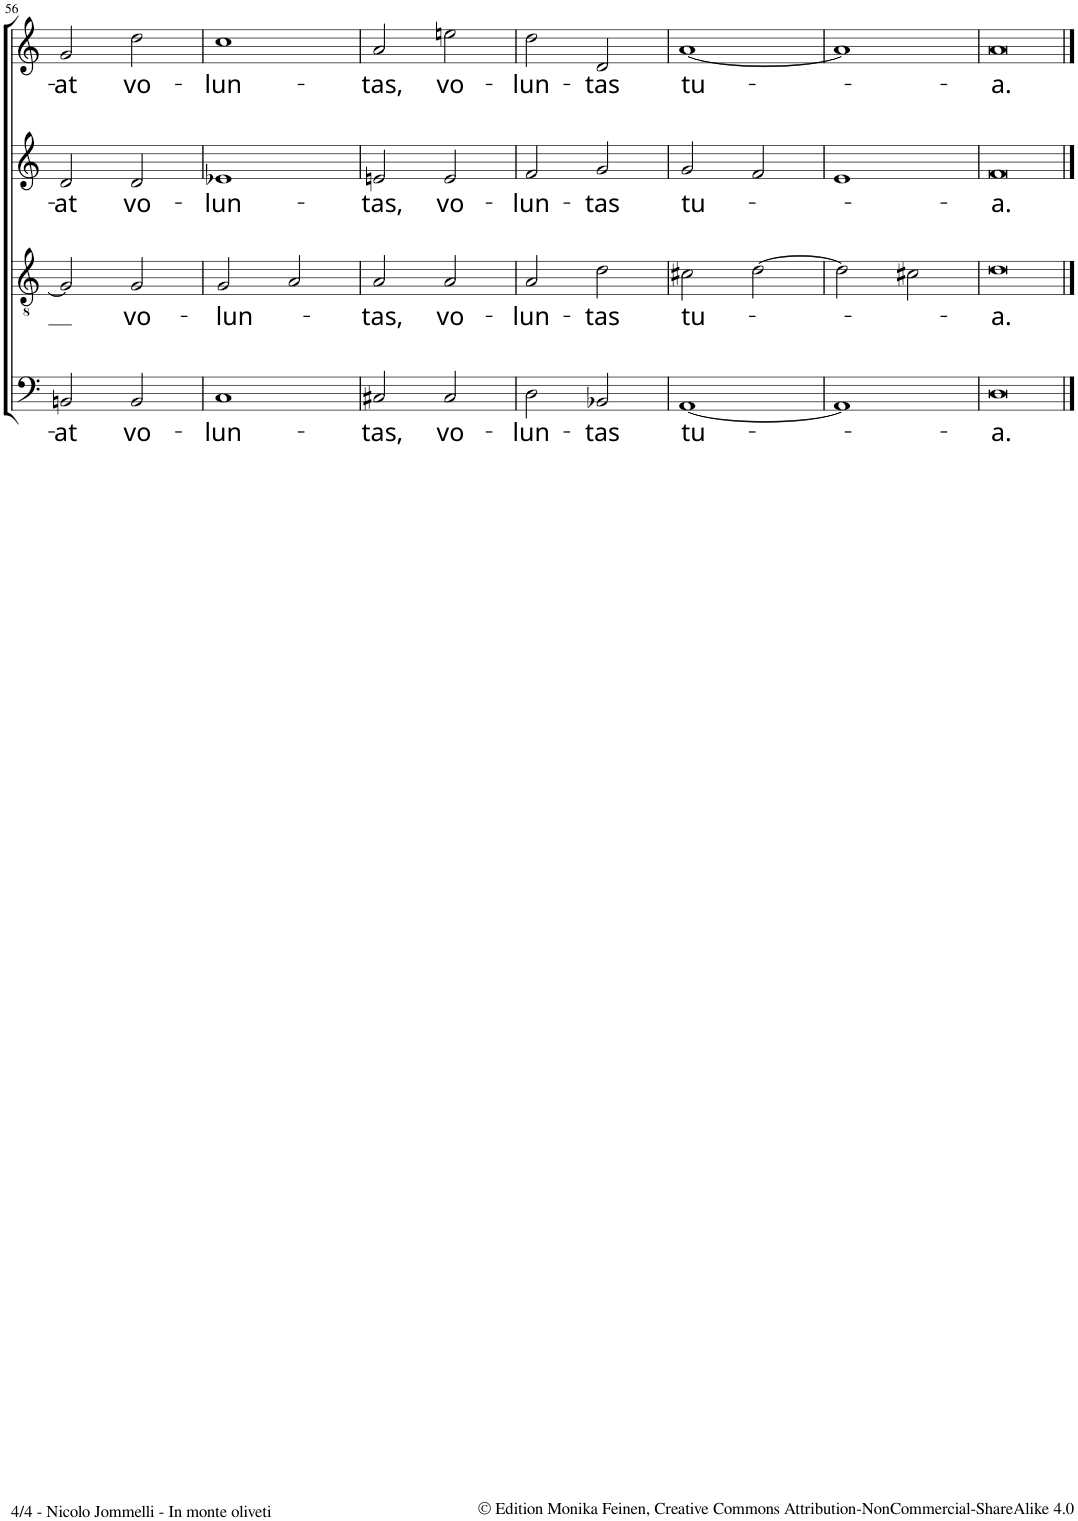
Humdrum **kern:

**kern	**text	**kern	**text	**kern	**text	**kern	**text
*part4	*part4	*part3	*part3	*part2	*part2	*part1	*part1
*staff4	*staff4	*staff3	*staff3	*staff2	*staff2	*staff1	*staff1
*I"BASSO.	*	*I"TENORE.	*	*I"ALTO.	*	*I"CANTO.	*
!!LO:PB:g=z
*clefF4	*	*clefGv2	*	*clefG2	*	*clefG2	*
*k[]	*	*k[]	*	*k[]	*	*k[]	*
*M4/4	*	*M4/4	*	*M4/4	*	*M4/4	*
*met(c)	*	*met(c)	*	*met(c)	*	*met(c)	*
=56	=56	=56	=56	=56	=56	=56	=56
!	!LO:LY:b	!	!	!	!LO:LY:b	!	!LO:LY:b
2BBn/	-at	2G/]	.	2d/	-at	2g/	-at
!	!LO:LY:b	!	!LO:LY:b	!	!LO:LY:b	!	!LO:LY:b
2BB/	vo-	2G/	vo-	2d/	vo-	2dd\	vo-
=57	=57	=57	=57	=57	=57	=57	=57
!	!LO:LY:b	!	!LO:LY:b	!	!LO:LY:b	!	!LO:LY:b
1C	-lun-	2G/	-lun-	1e-X	-lun-	1cc	-lun-
.	.	2A/	.	.	.	.	.
=58	=58	=58	=58	=58	=58	=58	=58
!	!LO:LY:b	!	!LO:LY:b	!	!LO:LY:b	!	!LO:LY:b
2C#X/	-tas,	2A/	-tas,	2en/	-tas,	2a/	-tas,
!	!LO:LY:b	!	!LO:LY:b	!	!LO:LY:b	!	!LO:LY:b
2C#/	vo-	2A/	vo-	2e/	vo-	2een\	vo-
=59	=59	=59	=59	=59	=59	=59	=59
!	!LO:LY:b	!	!LO:LY:b	!	!LO:LY:b	!	!LO:LY:b
2D\	-lun-	2A/	-lun-	2f/	-lun-	2dd\	-lun-
!	!LO:LY:b	!	!LO:LY:b	!	!LO:LY:b	!	!LO:LY:b
2BB-X/	-tas	2d\	-tas	2g/	-tas	2d/	-tas
=60	=60	=60	=60	=60	=60	=60	=60
!	!LO:LY:b	!	!LO:LY:b	!	!LO:LY:b	!	!LO:LY:b
[1AA	tu-	2c#X\	tu-	2g/	tu-	[1a	tu-
.	.	[2d\	.	2f/	.	.	.
=61	=61	=61	=61	=61	=61	=61	=61
1AA]	.	2d\]	.	1e	.	1a]	.
.	.	2c#X\	.	.	.	.	.
=62	=62	=62	=62	=62	=62	=62	=62
!	!LO:LY:b	!	!LO:LY:b	!	!LO:LY:b	!	!LO:LY:b
[1D	-a.	[1d	-a.	[1f	-a.	[1a	-a.
==63	==63	==63	==63	==63	==63	==63	==63
1D]	.	1d]	.	1f]	.	1a]	.
=	=	=	=	=	=	=	=
*-	*-	*-	*-	*-	*-	*-	*-
